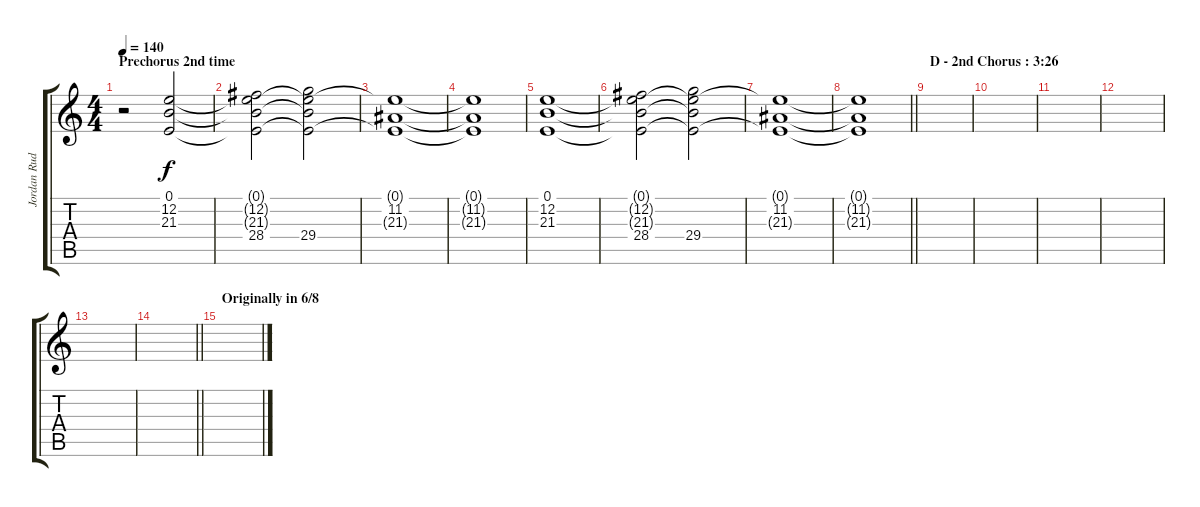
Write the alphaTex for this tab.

\track ("Jordan Rudess - Overdub 1" "Jordan Rud") {instrument synthstrings1}
\staff {score tabs}
\tuning (E4 B3 G3 D3 A2 E2) {hide}
\ts (4 4)
\section ("" "Prechorus 2nd time")
\tempo 140
\clef g2
\ks c
r.2{dy f volume 12 instrument synthstrings1} (0.1 12.2 21.3).2 |
(0.1{t} 12.2{t} 21.3{t} 28.4).2 (0.1{t} 12.2{t} 21.3{t} 29.4).2 |
(0.1{t} 11.2 21.3{t}).1 |
(0.1{t} 11.2{t} 21.3{t}).1 |
(0.1 12.2 21.3).1 |
(0.1{t} 12.2{t} 21.3{t} 28.4).2 (0.1{t} 12.2{t} 21.3{t} 29.4).2 |
(0.1{t} 11.2 21.3{t}).1 |
\barLineRight lightlight
(0.1{t} 11.2{t} 21.3{t}).1 |
\section ("" "D - 2nd Chorus : 3:26")
|
|
|
|
|
\barLineRight lightlight
|
\section ("" "Originally in 6/8")
